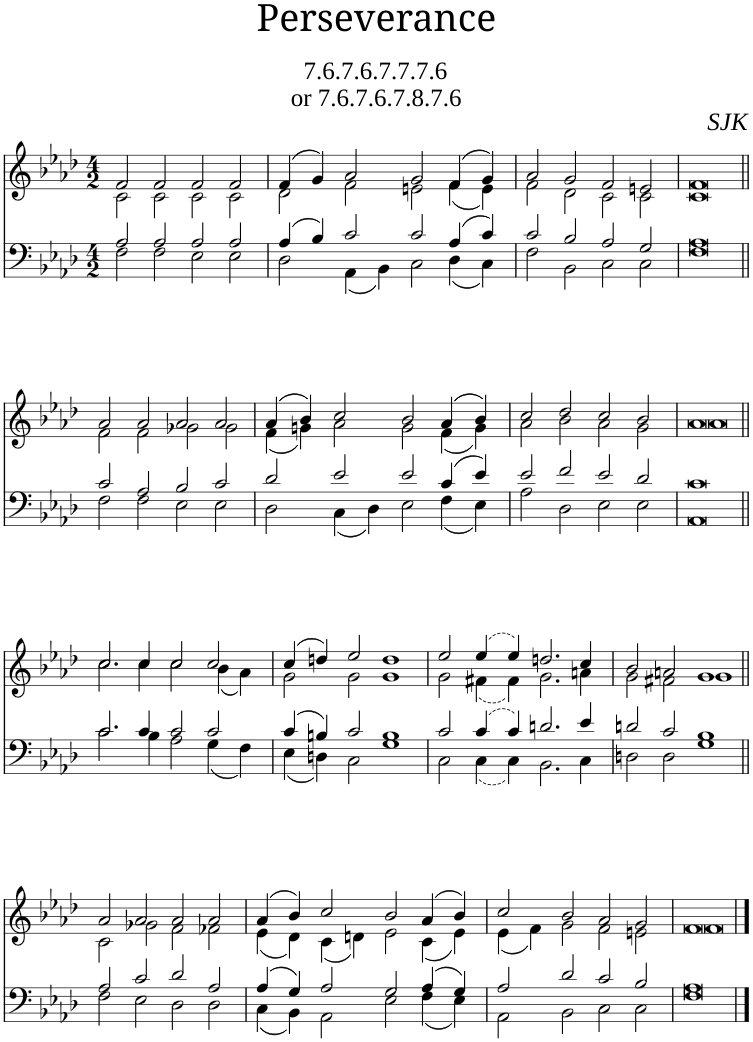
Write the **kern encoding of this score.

**kern	**kern
*part1	*part1
*staff2	*staff1
*I"Piano	*
*I'Pno	*
*clefF4	*clefG2
*k[b-e-a-d-]	*k[b-e-a-d-]
*M4/2	*M4/2
=1	=1
*^	*^
2A-/	2F\	2f/	2c\
2A-/	2F\	2f/	2c\
2A-/	2E-\	2f/	2c\
2A-/	2E-\	2f/	2c\
=2	=2	=2	=2
4A-/	2D-\	(4f/	2d-\
4B-/	.	4g/)	.
2c/	4AA-\	2a-/	2f\
.	4BB-\	.	.
2c/	2C\	2g/	2en\
4A-/	4D-\	(4f/	(4f\
4c/	4C\	4g/)	4e\)
=3	=3	=3	=3
2c/	2F\	2a-/	2f\
2B-/	2BB-\	2g/	2d-\
2A-/	2C\	2f/	2c\
2G/	2C\	2en/	2c\
=4	=4	=4	=4
0A-	0F	0f	0c
!!LO:LB:g=z	!!
=5||	=5||	=5||	=5||
2c/	2F\	2a-/	2f\
2A-/	2F\	2a-/	2f\
2B-/	2E-\	2a-/	2g-X\
2c/	2E-\	2a-/	2g-\
=6	=6	=6	=6
2d-/	2D-\	(4a-/	(4f\
.	.	4b-/)	4gn\)
2e-/	4C\	2cc/	2a-\
.	4D-\	.	.
2e-/	2E-\	2b-/	2g\
4c/	4F\	(4a-/	(4f\
4e-/	4E-\	4b-/)	4g\)
=7	=7	=7	=7
2e-/	2A-\	2cc/	2a-\
2f/	2D-\	2dd-/	2b-\
2e-/	2E-\	2cc/	2a-\
2d-/	2E-\	2b-/	2g\
=8	=8	=8	=8
0c	0AA-	0a-	0a-
!!LO:LB:g=z	!!
=9||	=9||	=9||	=9||
2.c/	2.c\	2.cc/	2.cc\
4c/	4B-\	4cc/	4cc\
2c/	2A-\	2cc/	2cc\
2c/	4G\	2cc/	(4b-\
.	4F\	.	4a-\)
=10	=10	=10	=10
4c/	4E-\	(4cc/	2g\
4Bn/	4Dn\	4ddn/)	.
2c/	2C\	2ee-/	2g\
1B	1G	1dd	1g
=11	=11	=11	=11
2c/	2C\	2ee-/	2g\
4c/	4C\	(4ee-/	(4f#X\
4c/	4C\	4ee-/)	4f#\)
2.dn/	2.BB-\	2.ddn/	2.g\
4e-/	4C\	4cc/	4an\
=12	=12	=12	=12
2dn/	2Dn\	2b-/	2g\
2c/	2D\	2an/	2f#X\
1B-	1G	1g	1g
!!LO:LB:g=z	!!
=13||	=13||	=13||	=13||
2A-/	2F\	2a-/	2c\
2c/	2E-\	2a-/	2g-X\
2d-/	2D-\	2a-/	2f\
2A-/	2D-\	2a-/	2f-X\
=14	=14	=14	=14
4A-/	4C\	(4a-/	(4e-\
4G/	4BB-\	4b-/)	4d-\)
2A-/	2AA-\	2cc/	(4c\
.	.	.	4dn\)
2G/	2E-\	2b-/	2e-\
4A-/	4F\	(4a-/	(4c\
4G/	4E-\	4b-/)	4e-\)
=15	=15	=15	=15
2A-/	2AA-\	2cc/	(4e-\
.	.	.	4f\)
2d-/	2BB-\	2b-/	2g\
2c/	2C\	2a-/	2f\
2B-/	2C\	2g/	2en\
=16	=16	=16	=16
0A-	0F	0f	0f
*v	*v	*	*
*	*v	*v
==	==
*-	*-
